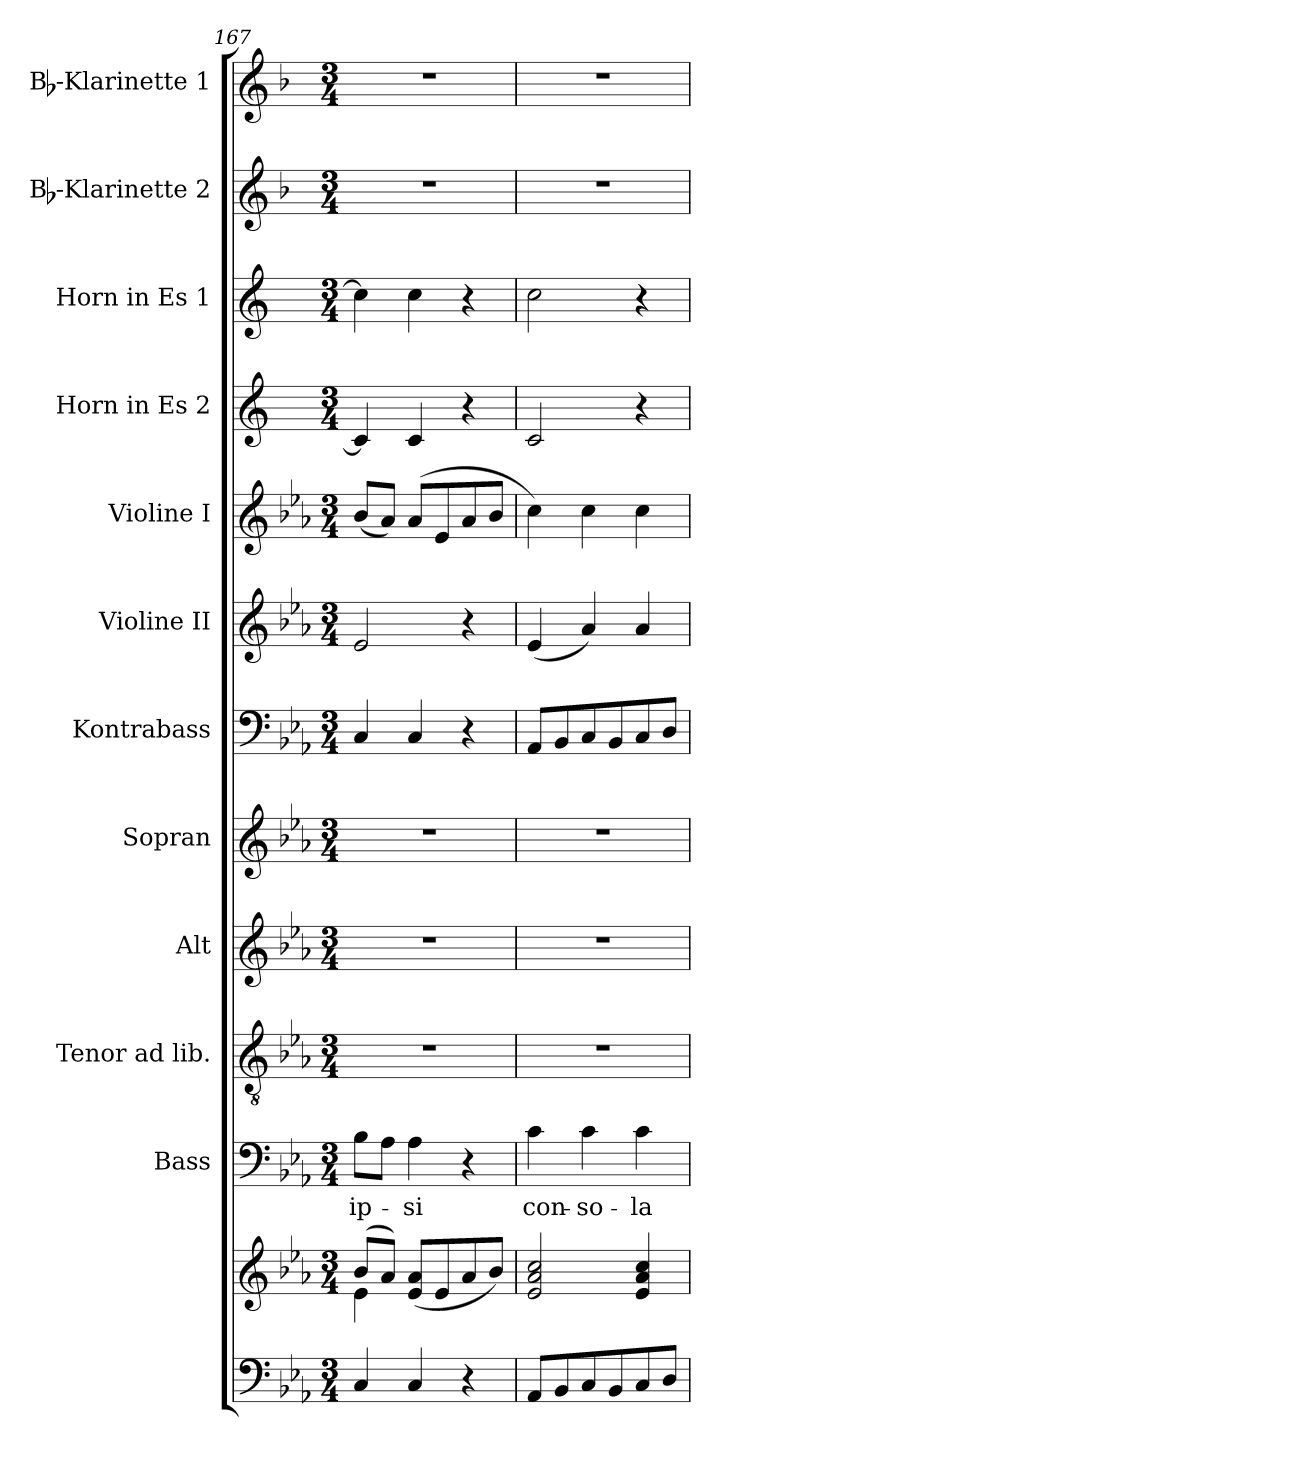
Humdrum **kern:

**kern	**kern	**kern	**text	**kern	**kern	**kern	**kern	**kern	**kern	**kern	**kern	**kern	**kern
*part12	*part12	*part11	*part11	*part10	*part9	*part8	*part7	*part6	*part5	*part4	*part3	*part2	*part1
*staff13	*staff12	*staff11	*staff11	*staff10	*staff9	*staff8	*staff7	*staff6	*staff5	*staff4	*staff3	*staff2	*staff1
*	*	*I"Bass	*	*I"Tenor ad lib.	*I"Alt	*I"Sopran	*I"Kontrabass	*I"Violine II	*I"Violine I	*I"Horn in Es 2	*I"Horn in Es 1	*I"Bb-Klarinette 2	*I"Bb-Klarinette 1
*	*	*I'B.	*	*I'T.	*I'A.	*I'S.	*I'Kb.	*I'Vl. II	*I'Vl. I	*	*	*I'Bb Kl. 2	*I'Bb Kl. 1
*clefF4	*clefG2	*clefF4	*	*clefGv2	*clefG2	*clefG2	*clefF4	*clefG2	*clefG2	*clefG2	*clefG2	*clefG2	*clefG2
*	*	*	*	*	*	*	*ITrd7c12	*	*	*ITrd5c9	*ITrd5c9	*ITrd1c2	*ITrd1c2
*k[b-e-a-]	*k[b-e-a-]	*k[b-e-a-]	*	*k[b-e-a-]	*k[b-e-a-]	*k[b-e-a-]	*k[b-e-a-]	*k[b-e-a-]	*k[b-e-a-]	*k[b-e-a-]	*k[b-e-a-]	*k[b-e-a-]	*k[b-e-a-]
*E-:	*E-:	*E-:	*	*E-:	*E-:	*E-:	*E-:	*E-:	*E-:	*E-:	*E-:	*E-:	*E-:
*M3/4	*M3/4	*M3/4	*	*M3/4	*M3/4	*M3/4	*M3/4	*M3/4	*M3/4	*M3/4	*M3/4	*M3/4	*M3/4
=167	=167	=167	=167	=167	=167	=167	=167	=167	=167	=167	=167	=167	=167
*	*^	*	*	*	*	*	*	*	*	*	*	*	*
!	!	!	!	!LO:LY:b	!	!	!	!	!	!	!	!	!	!
4C/	(>8b-/L	4e-\	8B-\L	ip-	2.r	2.r	2.r	4CC/	2e-/	(<8b-/L	4E-/]	4e-\]	2.r	2.r
.	8a-/J)	.	8A-\J	.	.	.	.	.	.	8a-/J)	.	.	.	.
!	!	!	!	!LO:LY:b	!	!	!	!	!	!	!	!	!	!
4C/	(>8e-/ 8a-/L	2ryy	4A-\	-si	.	.	.	4CC/	.	(>8a-/L	4E-/	4e-\	.	.
.	8e-/	.	.	.	.	.	.	.	.	8e-/	.	.	.	.
4r	8a-/	.	4r	.	.	.	.	4r	4r	8a-/	4r	4r	.	.
.	8b-/J)	.	.	.	.	.	.	.	.	8b-/J	.	.	.	.
*	*v	*v	*	*	*	*	*	*	*	*	*	*	*	*
=168	=168	=168	=168	=168	=168	=168	=168	=168	=168	=168	=168	=168	=168
!	!	!	!LO:LY:b	!	!	!	!	!	!	!	!	!	!
8AA-/L	2e-/ 2a-/ 2cc/	4c\	con-	2.r	2.r	2.r	8AAA-/L	(<4e-/	4cc\)	2E-/	2e-\	2.r	2.r
8BB-/	.	.	.	.	.	.	8BBB-/	.	.	.	.	.	.
!	!	!	!LO:LY:b	!	!	!	!	!	!	!	!	!	!
8C/	.	4c\	-so-	.	.	.	8CC/	4a-/)	4cc\	.	.	.	.
8BB-/	.	.	.	.	.	.	8BBB-/	.	.	.	.	.	.
!	!	!	!LO:LY:b	!	!	!	!	!	!	!	!	!	!
8C/	4e-/ 4a-/ 4cc/	4c\	-la-	.	.	.	8CC/	4a-/	4cc\	4r	4r	.	.
8D/J	.	.	.	.	.	.	8DD/J	.	.	.	.	.	.
=	=	=	=	=	=	=	=	=	=	=	=	=	=
*-	*-	*-	*-	*-	*-	*-	*-	*-	*-	*-	*-	*-	*-
